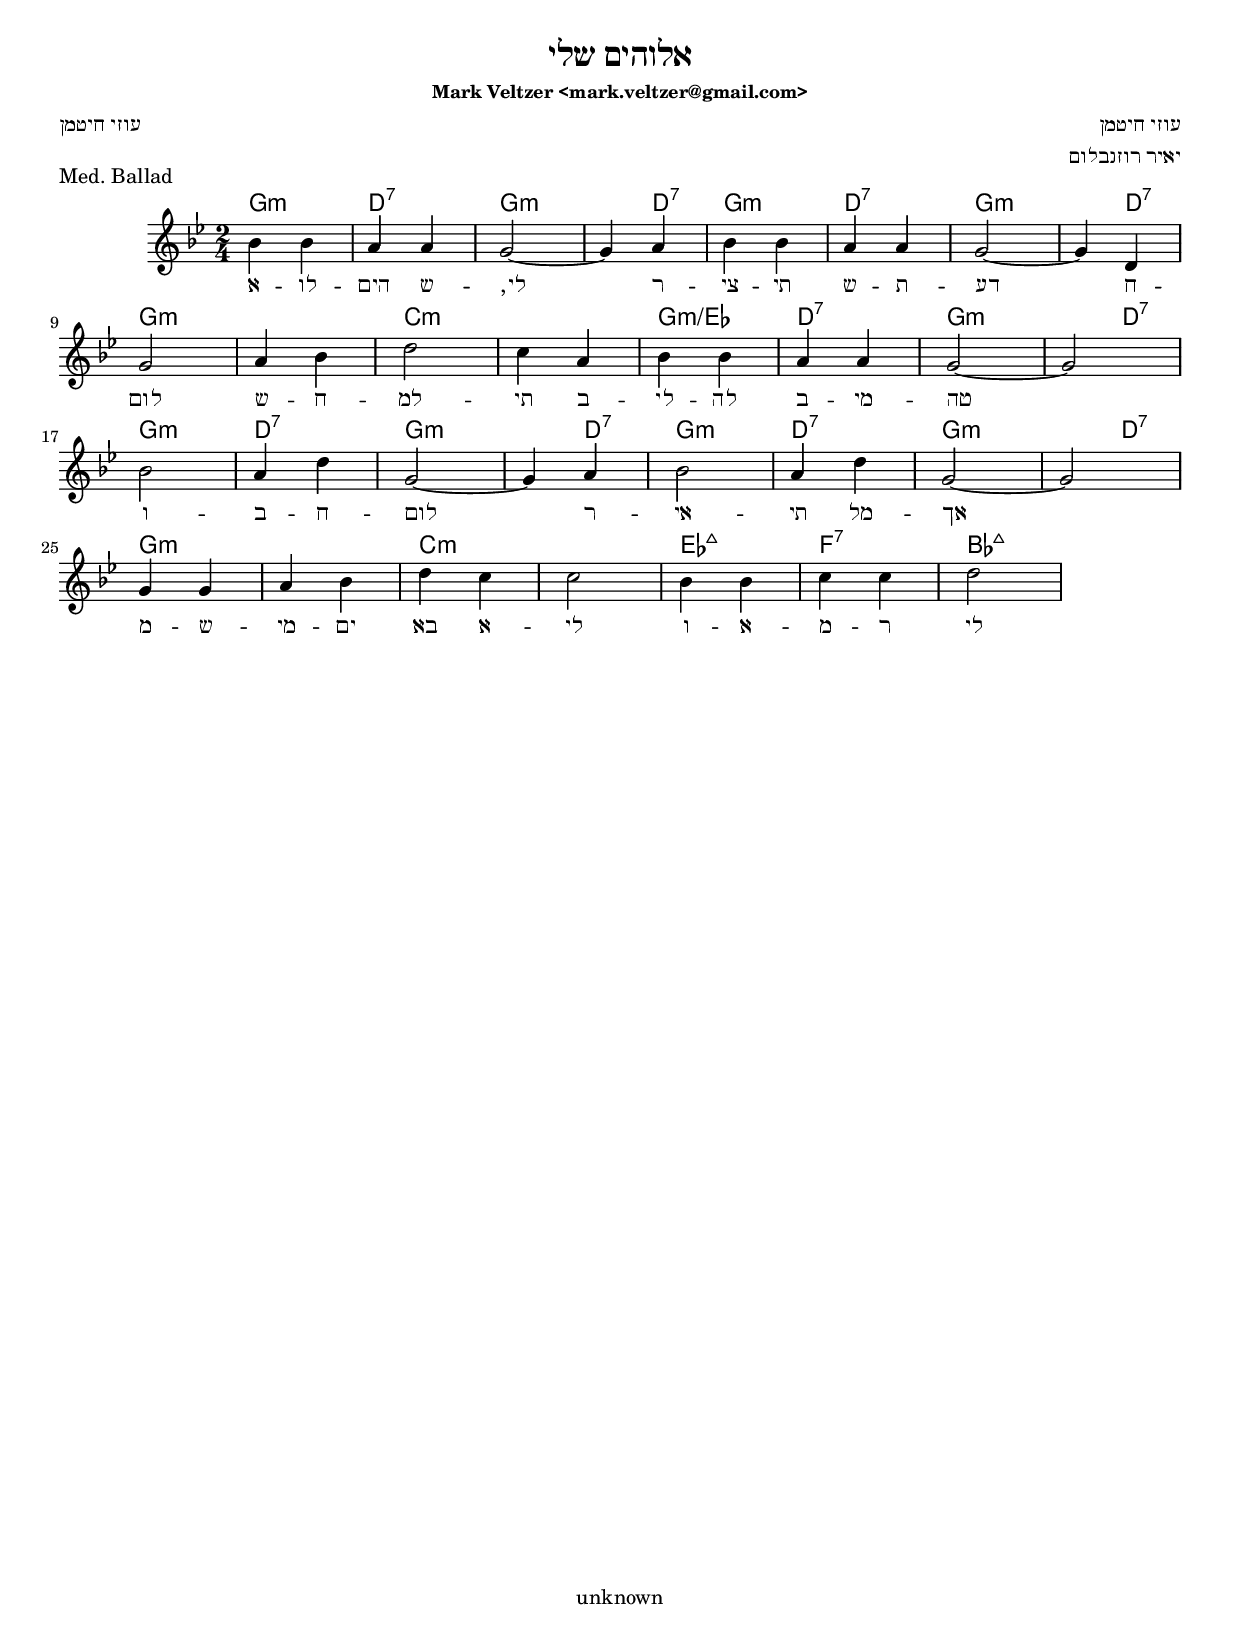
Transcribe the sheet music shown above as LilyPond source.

\include "src/include/common.lyi"
\header {
	title="אלוהים שלי"
	subtitle=""
	composer="עוזי חיטמן"
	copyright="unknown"
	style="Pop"
	piece="Med. Ballad"
	poet="עוזי חיטמן"

	singer="עוזי חיטמן"
	arranger="יאיר רוזנבלום"

	completion="2"
	url="http://www.youtube.com/watch?v=fTZb0abU4Rw"

	uuid="467b2af8-a26f-11df-b03d-0019d11e5a41"
}

%{
	TODO:
%}

\score {
<<
\chords {
	\set chordChanges = ##t

	g2:min | d2:7 | g2:min ~ | g4:min d4:7 |
	g2:min | d2:7 | g2:min ~ | g4:min d4:7 | \break
	g2:min | g2:min | c2:min | c2:min |
	g2:min/ees | d2:7 | g2:min | g4:min d4:7 | \break
	
	g2:min | d2:7 | g2:min ~ | g4:min d4:7 |
	g2:min | d2:7 | g2:min ~ | g4:min d4:7 | \break
	g2:min | g2:min | c2:min | c2:min |
	ees2:maj | f2:7 | bes2:maj | bes2:maj | \break
}

\new Voice="melody" {
	\time 2/4
	\key g \minor

	bes'4 bes'4 | a'4 a'4 | g'2 ~ | g'4 a'4 |
	bes'4 bes'4 | a'4 a'4 | g'2 ~ | g'4 d'4 |
	g'2 | a'4 bes'4 | d''2 | c''4 a'4 |
	bes'4 bes'4 | a'4 a'4 | g'2 ~ | g'2 |

	bes'2 | a'4 d''4 | g'2 ~ | g'4 a'4 |
	bes'2 | a'4 d''4 | g'2 ~ | g'2 |
	g'4 g'4 | a'4 bes'4 | d''4 c''4 | c''2 |
	bes'4 bes'4 | c''4 c''4 | d''2 |
}

\new Lyrics \lyricsto "melody" {
	א -- לו -- הים ש -- לי, ר -- צי -- תי ש -- ת -- דע
	ח -- לום ש -- ח -- למ -- תי ב -- לי -- לה ב -- מי -- טה
	ו -- ב -- ח -- לום ר -- אי -- תי מל -- אך
	מ -- ש -- מי -- ים בא א -- לי ו -- א -- מ -- ר לי כך

	באתי משמיים, עברתי נדודים
	לשאת ברכת שלום לכל הילדים
	לשאת ברכת שלום לכל הילדים

	וכשהתעוררתי נזכרתי בחלום
	ויצאתי לחפש מעט שלום
	ולא היה מלאך ולא היה שלום
	הוא מזמן הלך ואני עם החלום

	אלוהים שלי, רצית שתדע
	חלום שחלמתי בלילה במיטה
	ובחלום ראיתי מלח
	ממצולות הים עלה ואמר לי כך
	באתי מן המים, ממצולות הים
	לשאת ברכת שלום לילדי כל העולם
	לשאת ברכת שלום לילדי כל העולם

	וכשהתעוררתי נזכרתי בחלום
	ויצאתי לחפש מעט שלום
	ולא היה מלח ולא היה שלום
	הוא את הבשורה לקח ואני עם החלום

	אלוהים שלי, רציתי שתדע
	שהחלום הזה נשאר לי כחידה
	אלוהים שלי, רציתי שתדע
	על החלום שלי רציתי שתדע
	אלוהים שלי, רק רציתי שתדע
}
>>
	\midi {
		\context {
			\Score
			tempoWholesPerMinute = #(ly:make-moment 130 4)
		}
	}
	\layout {}
}
